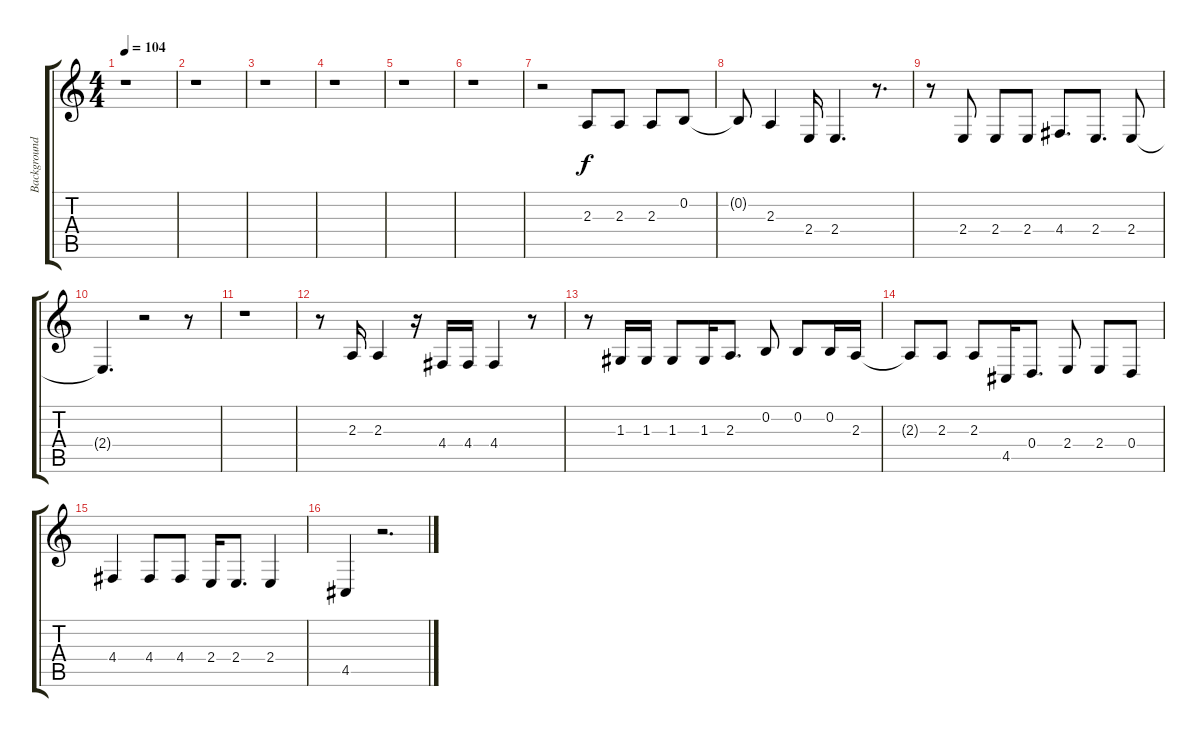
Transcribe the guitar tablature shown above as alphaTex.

\track ("Background Vocals" "Background") {instrument lead6voice}
\staff {score tabs}
\tuning (E4 B3 G3 D3 A2 E2) {hide}
\ts (4 4)
\tempo 104
\clef g2
\ks c
r.1{dy f} |
r.1 |
r.1 |
r.1 |
r.1 |
r.1 |
r.2 2.3.8 2.3.8 2.3.8 0.2.8 |
0.2{t}.8 2.3.4 2.4.16 2.4.4{d} r.8{d} |
r.8 2.4.8 2.4.8 2.4.8 4.4.8{d} 2.4.8{d} 2.4.8 |
2.4{t}.4{d} r.2 r.8 |
r.1 |
r.8 2.3.16 2.3.4 r.16 4.4.16 4.4.16 4.4.4 r.8 |
r.8 1.3.16 1.3.16 1.3.8 1.3.16 2.3.8{d} 0.2.8 0.2.8 0.2.16 2.3.16 |
2.3{t}.8 2.3.8 2.3.8 4.5.16 0.4.8{d} 2.4.8 2.4.8 0.4.8 |
4.4.4 4.4.8 4.4.8 2.4.16 2.4.8{d} 2.4.4 |
4.5.4 r.2{d}
